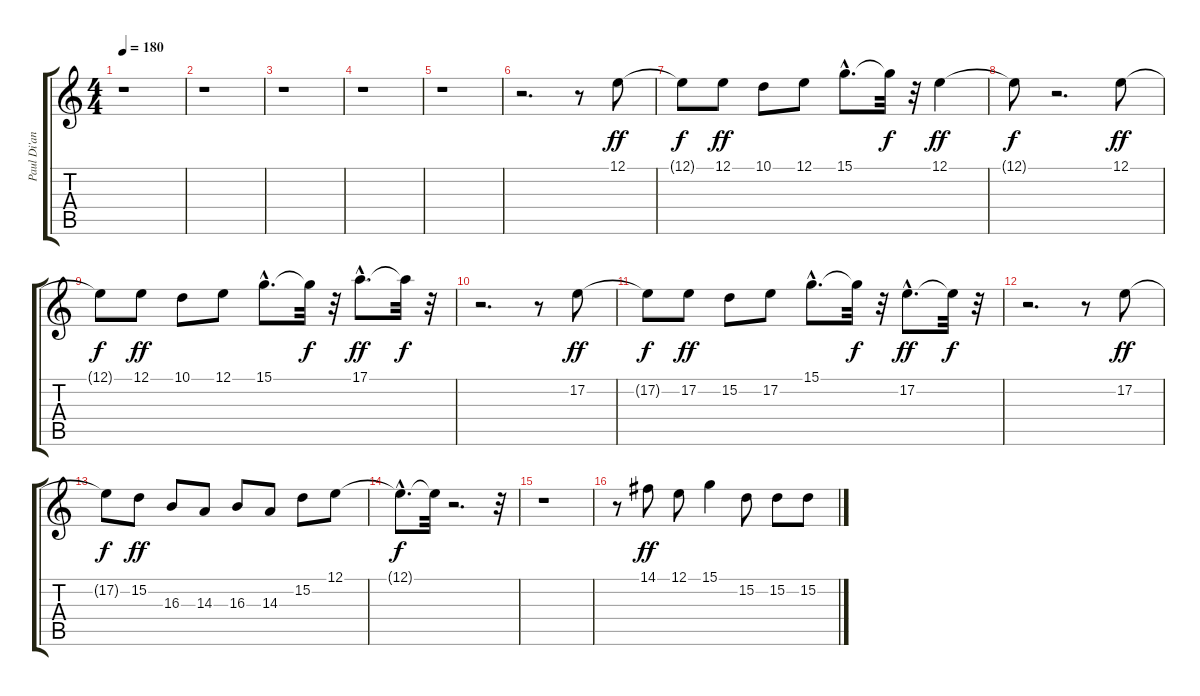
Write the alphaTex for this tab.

\track ("Paul Di'anno" "Paul Di'an") {instrument choiraahs}
\staff {score tabs}
\tuning (E4 B3 G3 D3 A2 E2) {hide}
\ts (4 4)
\tempo 180
\clef g2
\ks c
r.1{dy f} |
r.1 |
r.1 |
r.1 |
r.1 |
r.2{d} r.8 12.1.8{dy ff} |
12.1{t}.8{dy f} 12.1.8{dy ff} 10.1.8 12.1.8 15.1{hac}.8{d} 15.1{t}.32{dy f} r.32 12.1.4{dy ff} |
12.1{t}.8{dy f} r.2{d} 12.1.8{dy ff} |
12.1{t}.8{dy f} 12.1.8{dy ff} 10.1.8 12.1.8 15.1{hac}.8{d} 15.1{t}.32{dy f} r.32 17.1{hac}.8{d dy ff} 17.1{t}.32{dy f} r.32 |
r.2{d} r.8 17.2.8{dy ff} |
17.2{t}.8{dy f} 17.2.8{dy ff} 15.2.8 17.2.8 15.1{hac}.8{d} 15.1{t}.32{dy f} r.32 17.2{hac}.8{d dy ff} 17.2{t}.32{dy f} r.32 |
r.2{d} r.8 17.2.8{dy ff} |
17.2{t}.8{dy f} 15.2.8{dy ff} 16.3.8 14.3.8 16.3.8 14.3.8 15.2.8 12.1.8 |
12.1{hac t}.8{d dy f} 12.1{t}.32 r.2{d} r.32 |
r.1 |
r.8 14.1.8{dy ff} 12.1.8 15.1.4 15.2.8 15.2.8 15.2.8
